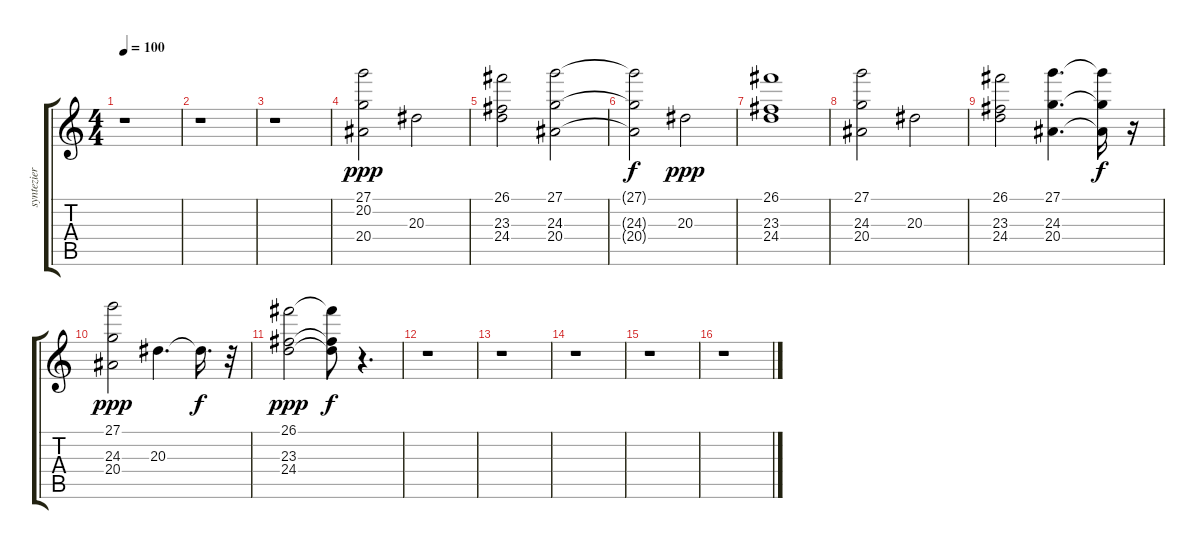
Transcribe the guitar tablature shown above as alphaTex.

\track ("syntezier" "syntezier") {instrument stringensemble1}
\staff {score tabs}
\tuning (E4 B3 G3 D3 A2 E2) {hide}
\ts (4 4)
\tempo 100
\clef g2
\ks c
r.1{dy f} |
r.1 |
r.1 |
(27.1 20.2 20.4).2{dy ppp} 20.3.2 |
(26.1 23.3 24.4).2 (27.1 24.3 20.4).2 |
(27.1{t} 24.3{t} 20.4{t}).2{dy f} 20.3.2{dy ppp} |
(26.1 23.3 24.4).1 |
(27.1 24.3 20.4).2 20.3.2 |
(26.1 23.3 24.4).2 (27.1 24.3 20.4).4{d} (27.1{t} 24.3{t} 20.4{t}).16{dy f} r.16 |
(27.1 24.3 20.4).2{dy ppp} 20.3.4{d} 20.3{t}.16{d dy f} r.32 |
(26.1 23.3 24.4).2{dy ppp} (26.1{t} 23.3{t} 24.4{t}).8{dy f} r.4{d} |
r.1 |
r.1 |
r.1 |
r.1 |
r.1
